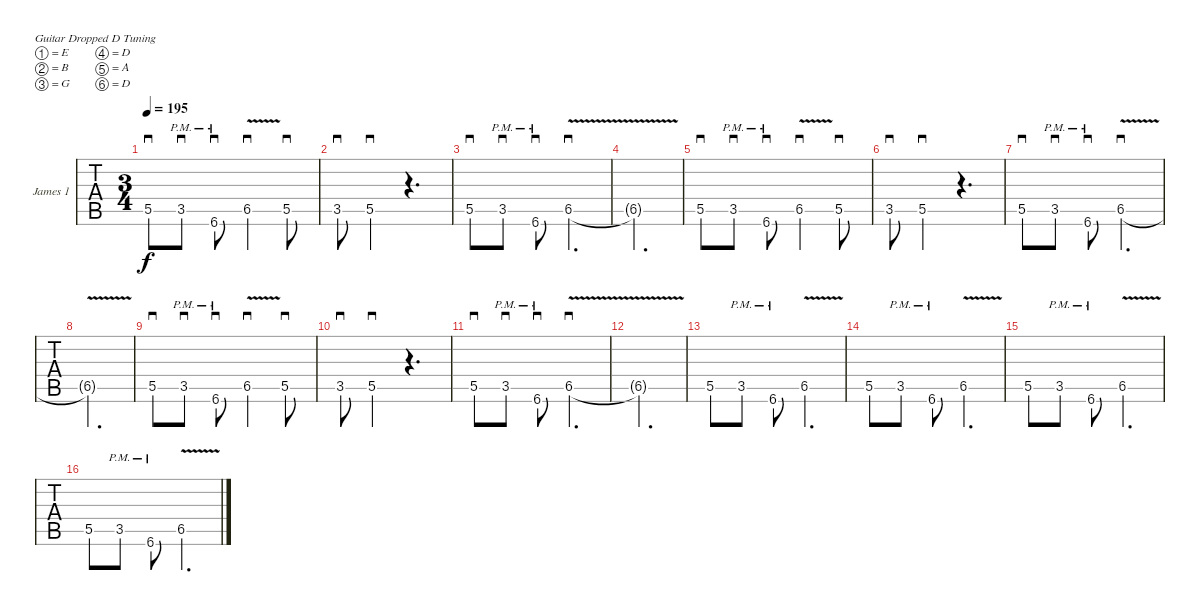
\bracketExtendMode groupsimilarinstruments
\firstSystemTrackNameOrientation horizontal
\otherSystemsTrackNameOrientation horizontal
\track ("Guitar 1" "James 1") {instrument distortionguitar}
\staff {tabs}
\tuning (E4 B3 G3 D3 A2 D2)
\ts (3 4)
\tempo 195
\clef g2
\ks c
5.5.8{sd dy f} 3.5{pm}.8{sd} 6.6{pm}.8{sd} 6.5{v}.4{sd} 5.5.8{sd} |
3.5.8{sd} 5.5{st}.4{sd} r.4{d} |
5.5.8{sd} 3.5{pm}.8{sd} 6.6{pm}.8{sd} 6.5{v}.4{d sd} |
6.5{v t}.2{d} |
5.5.8{sd} 3.5{pm}.8{sd} 6.6{pm}.8{sd} 6.5{v}.4{sd} 5.5.8{sd} |
3.5.8{sd} 5.5{st}.4{sd} r.4{d} |
5.5.8{sd} 3.5{pm}.8{sd} 6.6{pm}.8{sd} 6.5{v}.4{d sd} |
6.5{v t}.2{d} |
5.5.8{sd} 3.5{pm}.8{sd} 6.6{pm}.8{sd} 6.5{v}.4{sd} 5.5.8{sd} |
3.5.8{sd} 5.5{st}.4{sd} r.4{d} |
5.5.8{sd} 3.5{pm}.8{sd} 6.6{pm}.8{sd} 6.5{v}.4{d sd} |
6.5{v t}.2{d} |
5.5.8 3.5{pm}.8 6.6{pm}.8 6.5{v}.4{d} |
5.5.8 3.5{pm}.8 6.6{pm}.8 6.5{v}.4{d} |
5.5.8 3.5{pm}.8 6.6{pm}.8 6.5{v}.4{d} |
5.5.8 3.5{pm}.8 6.6{pm}.8 6.5{v}.4{d}
